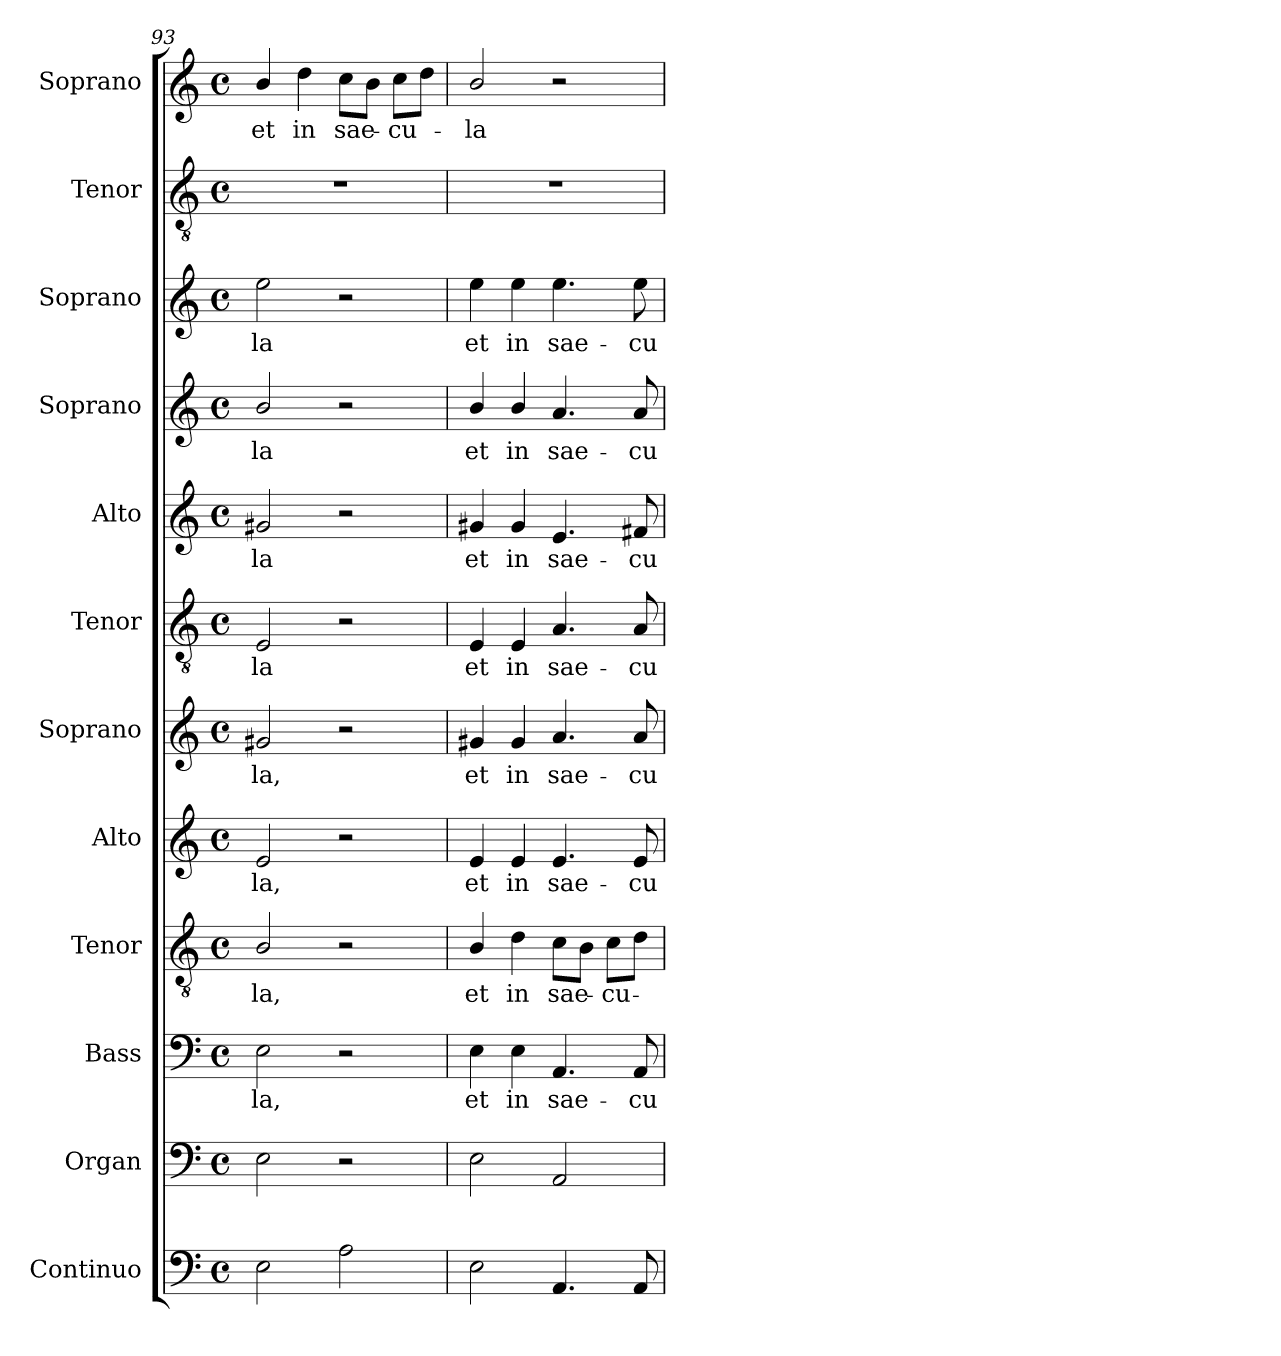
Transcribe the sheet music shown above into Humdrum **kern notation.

**kern	**kern	**kern	**text	**kern	**text	**kern	**text	**kern	**text	**kern	**text	**kern	**text	**kern	**text	**kern	**text	**kern	**kern	**text
*part12	*part11	*part10	*part10	*part9	*part9	*part8	*part8	*part7	*part7	*part6	*part6	*part5	*part5	*part4	*part4	*part3	*part3	*part2	*part1	*part1
*staff12	*staff11	*staff10	*staff10	*staff9	*staff9	*staff8	*staff8	*staff7	*staff7	*staff6	*staff6	*staff5	*staff5	*staff4	*staff4	*staff3	*staff3	*staff2	*staff1	*staff1
*I"Continuo	*I"Organ	*I"Bass	*	*I"Tenor	*	*I"Alto	*	*I"Soprano	*	*I"Tenor	*	*I"Alto	*	*I"Soprano	*	*I"Soprano	*	*I"Tenor	*I"Soprano	*
*I'Cont.	*I'Org.	*I'B.	*	*I'T.	*	*I'A.	*	*I'S.	*	*I'T.	*	*I'A.	*	*I'S.	*	*I'S.	*	*I'T.	*I'S.	*
*clefF4	*clefF4	*clefF4	*	*clefGv2	*	*clefG2	*	*clefG2	*	*clefGv2	*	*clefG2	*	*clefG2	*	*clefG2	*	*clefGv2	*clefG2	*
*	*	*	*	*ITrd7c12	*	*	*	*	*	*ITrd7c12	*	*	*	*	*	*	*	*	*	*
*k[]	*k[]	*k[]	*	*k[]	*	*k[]	*	*k[]	*	*k[]	*	*k[]	*	*k[]	*	*k[]	*	*k[]	*k[]	*
*C:	*C:	*C:	*	*C:	*	*C:	*	*C:	*	*C:	*	*C:	*	*C:	*	*C:	*	*C:	*C:	*
*M4/4	*M4/4	*M4/4	*	*M4/4	*	*M4/4	*	*M4/4	*	*M4/4	*	*M4/4	*	*M4/4	*	*M4/4	*	*M4/4	*M4/4	*
*met(c)	*met(c)	*met(c)	*	*met(c)	*	*met(c)	*	*met(c)	*	*met(c)	*	*met(c)	*	*met(c)	*	*met(c)	*	*met(c)	*met(c)	*
=93	=93	=93	=93	=93	=93	=93	=93	=93	=93	=93	=93	=93	=93	=93	=93	=93	=93	=93	=93	=93
!	!	!	!LO:LY:b:color=#000000	!	!	!	!	!	!	!	!	!	!	!	!	!	!	!	!	!
!	!	!	!	!	!LO:LY:b:color=#000000	!	!	!	!	!	!	!	!	!	!	!	!	!	!	!
!	!	!	!	!	!	!	!LO:LY:b:color=#000000	!	!	!	!	!	!	!	!	!	!	!	!	!
!	!	!	!	!	!	!	!	!	!LO:LY:b:color=#000000	!	!	!	!	!	!	!	!	!	!	!
!	!	!	!	!	!	!	!	!	!	!	!LO:LY:b:color=#000000	!	!	!	!	!	!	!	!	!
!	!	!	!	!	!	!	!	!	!	!	!	!	!LO:LY:b:color=#000000	!	!	!	!	!	!	!
!	!	!	!	!	!	!	!	!	!	!	!	!	!	!	!LO:LY:b:color=#000000	!	!	!	!	!
!	!	!	!	!	!	!	!	!	!	!	!	!	!	!	!	!	!LO:LY:b:color=#000000	!	!	!
!	!	!	!	!	!	!	!	!	!	!	!	!	!	!	!	!	!	!	!	!LO:LY:b:color=#000000
2Ei\	2Ei\	2Ei\	-la,	2BBi/	-la,	2ei/	-la,	2g#Xi/	-la,	2EEi/	-la	2g#Xi/	-la	2bi/	-la	2eei\	-la	1r	4bi/	et
!	!	!	!	!	!	!	!	!	!	!	!	!	!	!	!	!	!	!	!	!LO:LY:b:color=#000000
.	.	.	.	.	.	.	.	.	.	.	.	.	.	.	.	.	.	.	4ddi\	in
!	!	!	!	!	!	!	!	!	!	!	!	!	!	!	!	!	!	!	!	!LO:LY:b:color=#000000
2Ai\	2r	2r	.	2r	.	2r	.	2r	.	2r	.	2r	.	2r	.	2r	.	.	8cci\L	sae-
.	.	.	.	.	.	.	.	.	.	.	.	.	.	.	.	.	.	.	8bi\J	.
!	!	!	!	!	!	!	!	!	!	!	!	!	!	!	!	!	!	!	!	!LO:LY:b:color=#000000
.	.	.	.	.	.	.	.	.	.	.	.	.	.	.	.	.	.	.	8cci\L	-cu-
.	.	.	.	.	.	.	.	.	.	.	.	.	.	.	.	.	.	.	8ddi\J	.
=94	=94	=94	=94	=94	=94	=94	=94	=94	=94	=94	=94	=94	=94	=94	=94	=94	=94	=94	=94	=94
!	!	!	!LO:LY:b:color=#000000	!	!	!	!	!	!	!	!	!	!	!	!	!	!	!	!	!
!	!	!	!	!	!LO:LY:b:color=#000000	!	!	!	!	!	!	!	!	!	!	!	!	!	!	!
!	!	!	!	!	!	!	!LO:LY:b:color=#000000	!	!	!	!	!	!	!	!	!	!	!	!	!
!	!	!	!	!	!	!	!	!	!LO:LY:b:color=#000000	!	!	!	!	!	!	!	!	!	!	!
!	!	!	!	!	!	!	!	!	!	!	!LO:LY:b:color=#000000	!	!	!	!	!	!	!	!	!
!	!	!	!	!	!	!	!	!	!	!	!	!	!LO:LY:b:color=#000000	!	!	!	!	!	!	!
!	!	!	!	!	!	!	!	!	!	!	!	!	!	!	!LO:LY:b:color=#000000	!	!	!	!	!
!	!	!	!	!	!	!	!	!	!	!	!	!	!	!	!	!	!LO:LY:b:color=#000000	!	!	!
!	!	!	!	!	!	!	!	!	!	!	!	!	!	!	!	!	!	!	!	!LO:LY:b:color=#000000
2Ei\	2Ei\	4Ei\	et	4BBi/	et	4ei/	et	4g#Xi/	et	4EEi/	et	4g#Xi/	et	4bi/	et	4eei\	et	1r	2bi/	-la
!	!	!	!LO:LY:b:color=#000000	!	!	!	!	!	!	!	!	!	!	!	!	!	!	!	!	!
!	!	!	!	!	!LO:LY:b:color=#000000	!	!	!	!	!	!	!	!	!	!	!	!	!	!	!
!	!	!	!	!	!	!	!LO:LY:b:color=#000000	!	!	!	!	!	!	!	!	!	!	!	!	!
!	!	!	!	!	!	!	!	!	!LO:LY:b:color=#000000	!	!	!	!	!	!	!	!	!	!	!
!	!	!	!	!	!	!	!	!	!	!	!LO:LY:b:color=#000000	!	!	!	!	!	!	!	!	!
!	!	!	!	!	!	!	!	!	!	!	!	!	!LO:LY:b:color=#000000	!	!	!	!	!	!	!
!	!	!	!	!	!	!	!	!	!	!	!	!	!	!	!LO:LY:b:color=#000000	!	!	!	!	!
!	!	!	!	!	!	!	!	!	!	!	!	!	!	!	!	!	!LO:LY:b:color=#000000	!	!	!
.	.	4Ei\	in	4Di\	in	4ei/	in	4g#i/	in	4EEi/	in	4g#i/	in	4bi/	in	4eei\	in	.	.	.
!	!	!	!LO:LY:b:color=#000000	!	!	!	!	!	!	!	!	!	!	!	!	!	!	!	!	!
!	!	!	!	!	!LO:LY:b:color=#000000	!	!	!	!	!	!	!	!	!	!	!	!	!	!	!
!	!	!	!	!	!	!	!LO:LY:b:color=#000000	!	!	!	!	!	!	!	!	!	!	!	!	!
!	!	!	!	!	!	!	!	!	!LO:LY:b:color=#000000	!	!	!	!	!	!	!	!	!	!	!
!	!	!	!	!	!	!	!	!	!	!	!LO:LY:b:color=#000000	!	!	!	!	!	!	!	!	!
!	!	!	!	!	!	!	!	!	!	!	!	!	!LO:LY:b:color=#000000	!	!	!	!	!	!	!
!	!	!	!	!	!	!	!	!	!	!	!	!	!	!	!LO:LY:b:color=#000000	!	!	!	!	!
!	!	!	!	!	!	!	!	!	!	!	!	!	!	!	!	!	!LO:LY:b:color=#000000	!	!	!
4.AAi/	2AAi/	4.AAi/	sae-	8Ci\L	sae-	4.ei/	sae-	4.ai/	sae-	4.AAi/	sae-	4.ei/	sae-	4.ai/	sae-	4.eei\	sae-	.	2r	.
.	.	.	.	8BBi\J	.	.	.	.	.	.	.	.	.	.	.	.	.	.	.	.
!	!	!	!	!	!LO:LY:b:color=#000000	!	!	!	!	!	!	!	!	!	!	!	!	!	!	!
.	.	.	.	8Ci\L	-cu-	.	.	.	.	.	.	.	.	.	.	.	.	.	.	.
!	!	!	!LO:LY:b:color=#000000	!	!	!	!	!	!	!	!	!	!	!	!	!	!	!	!	!
!	!	!	!	!	!	!	!LO:LY:b:color=#000000	!	!	!	!	!	!	!	!	!	!	!	!	!
!	!	!	!	!	!	!	!	!	!LO:LY:b:color=#000000	!	!	!	!	!	!	!	!	!	!	!
!	!	!	!	!	!	!	!	!	!	!	!LO:LY:b:color=#000000	!	!	!	!	!	!	!	!	!
!	!	!	!	!	!	!	!	!	!	!	!	!	!LO:LY:b:color=#000000	!	!	!	!	!	!	!
!	!	!	!	!	!	!	!	!	!	!	!	!	!	!	!LO:LY:b:color=#000000	!	!	!	!	!
!	!	!	!	!	!	!	!	!	!	!	!	!	!	!	!	!	!LO:LY:b:color=#000000	!	!	!
8AAi/	.	8AAi/	-cu-	8Di\J	.	8ei/	-cu-	8ai/	-cu-	8AAi/	-cu-	8f#Xi/	-cu-	8ai/	-cu-	8eei\	-cu-	.	.	.
=	=	=	=	=	=	=	=	=	=	=	=	=	=	=	=	=	=	=	=	=
*-	*-	*-	*-	*-	*-	*-	*-	*-	*-	*-	*-	*-	*-	*-	*-	*-	*-	*-	*-	*-
